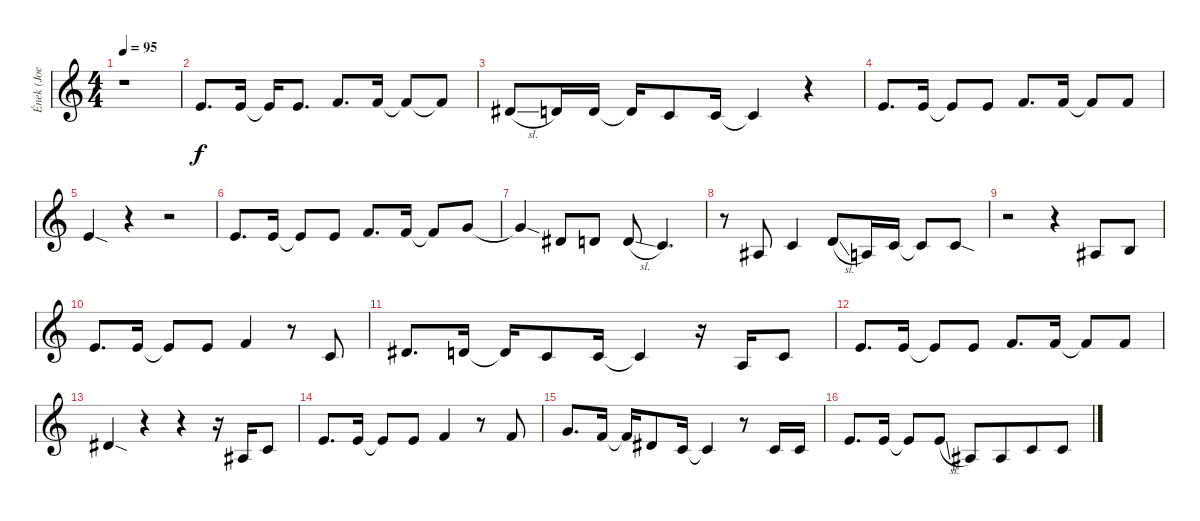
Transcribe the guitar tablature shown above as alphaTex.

\track ("Ének (Joe Lynn Turner)" "Ének (Joe ") {instrument lead2sawtooth}
\staff {score}
\tuning (E4 B3 G3 D3 A2 E2) {hide}
\ts (4 4)
\tempo 95
\clef g2
\ks c
r.1{dy f} |
0.1.8{d} 0.1.16 0.1{t}.16 0.1.8{d} 1.1.8{d} 1.1.16 1.1{t}.8 1.1{t}.8 |
4.2{sl}.8 3.2.16 3.2.16 3.2{t}.16 1.2.8 1.2.16 1.2{t}.4 r.4 |
0.1.8{d} 0.1.16 0.1{t}.8 0.1.8 1.1.8{d} 1.1.16 1.1{t}.8 1.1.8 |
0.1{sod}.4 r.4 r.2 |
0.1.8{d} 0.1.16 0.1{t}.8 0.1.8 1.1.8{d} 1.1.16 1.1{t}.8 3.1.8 |
3.1{sod t}.4 4.2.8 3.2.8 3.2{sl}.8 1.2.4{d} |
r.8 3.3.8 1.2.4 7.3{sl}.8 2.3.16 1.2.16 1.2{t}.8 1.2{sod}.8 |
r.2 r.4 3.3.8 0.2.8 |
0.1.8{d} 0.1.16 0.1{t}.8 0.1.8 1.1.4 r.8 1.2.8 |
4.2.8{d} 3.2.16 3.2{t}.16 1.2.8 1.2.16 1.2{t}.4 r.16 2.3.16 1.2.8 |
0.1.8{d} 0.1.16 0.1{t}.8 0.1.8 1.1.8{d} 1.1.16 1.1{t}.8 1.1.8 |
4.2{sod}.4 r.4 r.4 r.16 3.3.16 1.2.8 |
0.1.8{d} 0.1.16 0.1{t}.8 0.1.8 1.1.4 r.8 1.1.8 |
3.1.8{d} 1.1.16 1.1{t}.16 4.2.8 1.2.16 1.2{t}.4 r.8 1.2.16 1.2.16 |
0.1.8{d} 0.1.16 0.1{t}.8 9.3{sl}.8 3.3.8 3.3.8{beam merge} 1.2.8 1.2.8
